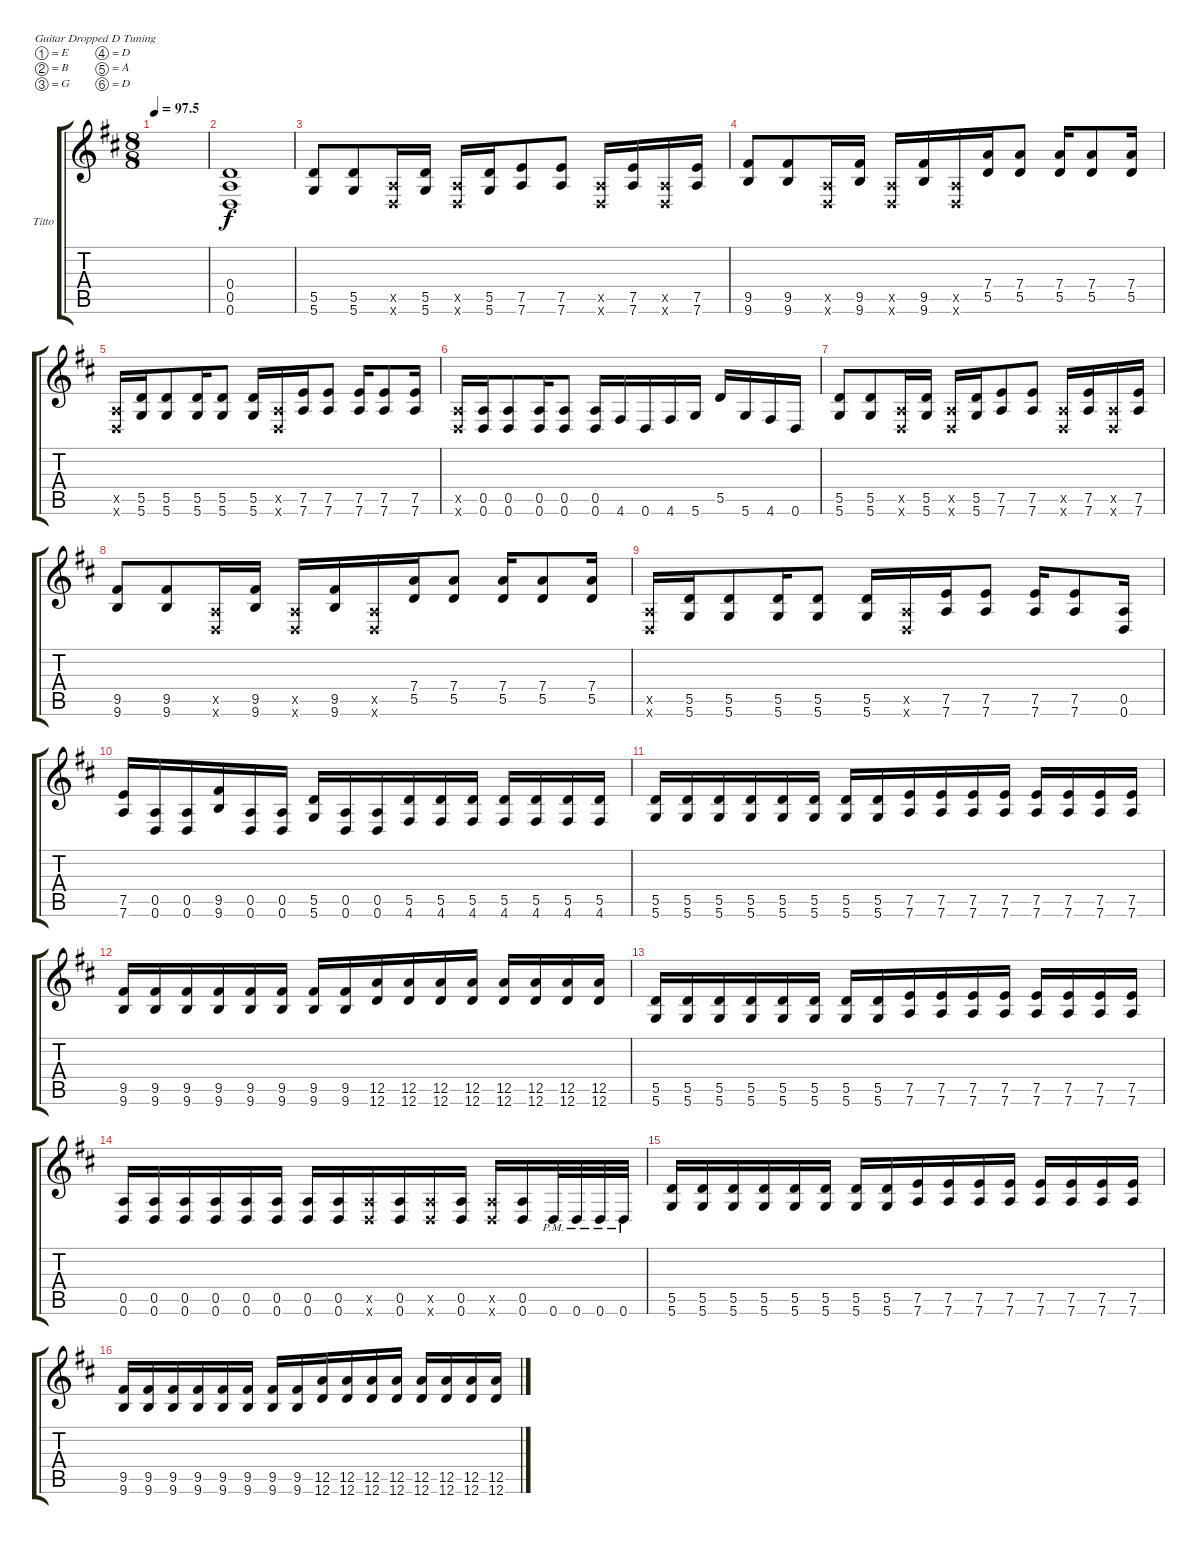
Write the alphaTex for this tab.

\defaultSystemsLayout 4
\bracketExtendMode groupsimilarinstruments
\firstSystemTrackNameOrientation horizontal
\otherSystemsTrackNameOrientation horizontal
\track ("Guitar 2" "Titto") {instrument overdrivenguitar}
\staff {score tabs}
\tuning (E4 B3 G3 D3 A2 D2)
\ts (8 8)
\tempo
97.5
\accidentals auto
\clef g2
\ottava regular
\simile none
\ks d
|
(0.6 0.5 0.4).1 |
(5.6 5.5).8 (5.6 5.5).8 (0.6{x} 0.5{x}).16 (5.6 5.5).16 (0.6{x} 0.5{x}).16 (5.6 5.5).16 (7.6 7.5).8 (7.6 7.5).8 (0.5{x} 0.6{x}).16 (7.6 7.5).16 (0.5{x} 0.6{x}).16 (7.6 7.5).16 |
(9.6 9.5).8 (9.6 9.5).8 (0.6{x} 0.5{x}).16 (9.6 9.5).16 (0.6{x} 0.5{x}).16 (9.6 9.5).16 (0.6{x} 0.5{x}).16 (5.5 7.4).16 (5.5 7.4).8 (5.5 7.4).16 (5.5 7.4).8 (5.5 7.4).16 |
(0.6{x} 0.5{x}).16 (5.6 5.5).16 (5.6 5.5).8 (5.6 5.5).16 (5.6 5.5).8 (5.6 5.5).16 (0.6{x} 0.5{x}).16 (7.6 7.5).16 (7.6 7.5).8 (7.6 7.5).16 (7.6 7.5).8 (7.6 7.5).16 |
(0.6{x} 0.5{x}).16 (0.6 0.5).16 (0.6 0.5).8 (0.6 0.5).16 (0.6 0.5).8 (0.6 0.5).16 4.6.16 0.6.16 4.6.16 5.6.16 5.5.16 5.6.16 4.6.16 0.6.16 |
(5.6 5.5).8 (5.6 5.5).8 (0.6{x} 0.5{x}).16 (5.6 5.5).16 (0.6{x} 0.5{x}).16 (5.6 5.5).16 (7.6 7.5).8 (7.6 7.5).8 (0.5{x} 0.6{x}).16 (7.6 7.5).16 (0.5{x} 0.6{x}).16 (7.6 7.5).16 |
(9.6 9.5).8 (9.6 9.5).8 (0.6{x} 0.5{x}).16 (9.6 9.5).16 (0.6{x} 0.5{x}).16 (9.6 9.5).16 (0.6{x} 0.5{x}).16 (5.5 7.4).16 (5.5 7.4).8 (5.5 7.4).16 (5.5 7.4).8 (5.5 7.4).16 |
(0.6{x} 0.5{x}).16 (5.6 5.5).16 (5.6 5.5).8 (5.6 5.5).16 (5.6 5.5).8 (5.6 5.5).16 (0.6{x} 0.5{x}).16 (7.6 7.5).16 (7.6 7.5).8 (7.6 7.5).16 (7.6 7.5).8 (0.6 0.5).16 |
(7.6 7.5).16 (0.6 0.5).16 (0.6 0.5).16 (9.6 9.5).16 (0.6 0.5).16 (0.6 0.5).16 (5.6 5.5).16 (0.6 0.5).16 (0.6 0.5).16 (4.6 5.5).16 (4.6 5.5).16 (4.6 5.5).16 (4.6 5.5).16 (4.6 5.5).16 (4.6 5.5).16 (4.6 5.5).16 |
(5.6 5.5).16 (5.6 5.5).16 (5.6 5.5).16 (5.6 5.5).16 (5.6 5.5).16 (5.6 5.5).16 (5.6 5.5).16 (5.6 5.5).16 (7.6 7.5).16 (7.6 7.5).16 (7.6 7.5).16 (7.6 7.5).16 (7.6 7.5).16 (7.6 7.5).16 (7.6 7.5).16 (7.6 7.5).16 |
(9.6 9.5).16 (9.6 9.5).16 (9.6 9.5).16 (9.6 9.5).16 (9.6 9.5).16 (9.6 9.5).16 (9.6 9.5).16 (9.6 9.5).16 (12.6 12.5).16 (12.6 12.5).16 (12.6 12.5).16 (12.6 12.5).16 (12.6 12.5).16 (12.6 12.5).16 (12.6 12.5).16 (12.6 12.5).16 |
(5.6 5.5).16 (5.6 5.5).16 (5.6 5.5).16 (5.6 5.5).16 (5.6 5.5).16 (5.6 5.5).16 (5.6 5.5).16 (5.6 5.5).16 (7.6 7.5).16 (7.6 7.5).16 (7.6 7.5).16 (7.6 7.5).16 (7.6 7.5).16 (7.6 7.5).16 (7.6 7.5).16 (7.6 7.5).16 |
(0.6 0.5).16 (0.6 0.5).16 (0.6 0.5).16 (0.6 0.5).16 (0.6 0.5).16 (0.6 0.5).16 (0.6 0.5).16 (0.6 0.5).16 (0.6{x} 0.5{x}).16 (0.6 0.5).16 (0.6{x} 0.5{x}).16 (0.6 0.5).16 (0.6{x} 0.5{x}).16 (0.6 0.5).16 0.6{pm}.32 0.6{pm}.32 0.6{pm}.32 0.6{pm}.32 |
(5.6 5.5).16 (5.6 5.5).16 (5.6 5.5).16 (5.6 5.5).16 (5.6 5.5).16 (5.6 5.5).16 (5.6 5.5).16 (5.6 5.5).16 (7.6 7.5).16 (7.6 7.5).16 (7.6 7.5).16 (7.6 7.5).16 (7.6 7.5).16 (7.6 7.5).16 (7.6 7.5).16 (7.6 7.5).16 |
(9.6 9.5).16 (9.6 9.5).16 (9.6 9.5).16 (9.6 9.5).16 (9.6 9.5).16 (9.6 9.5).16 (9.6 9.5).16 (9.6 9.5).16 (12.6 12.5).16 (12.6 12.5).16 (12.6 12.5).16 (12.6 12.5).16 (12.6 12.5).16 (12.6 12.5).16 (12.6 12.5).16 (12.6 12.5).16
